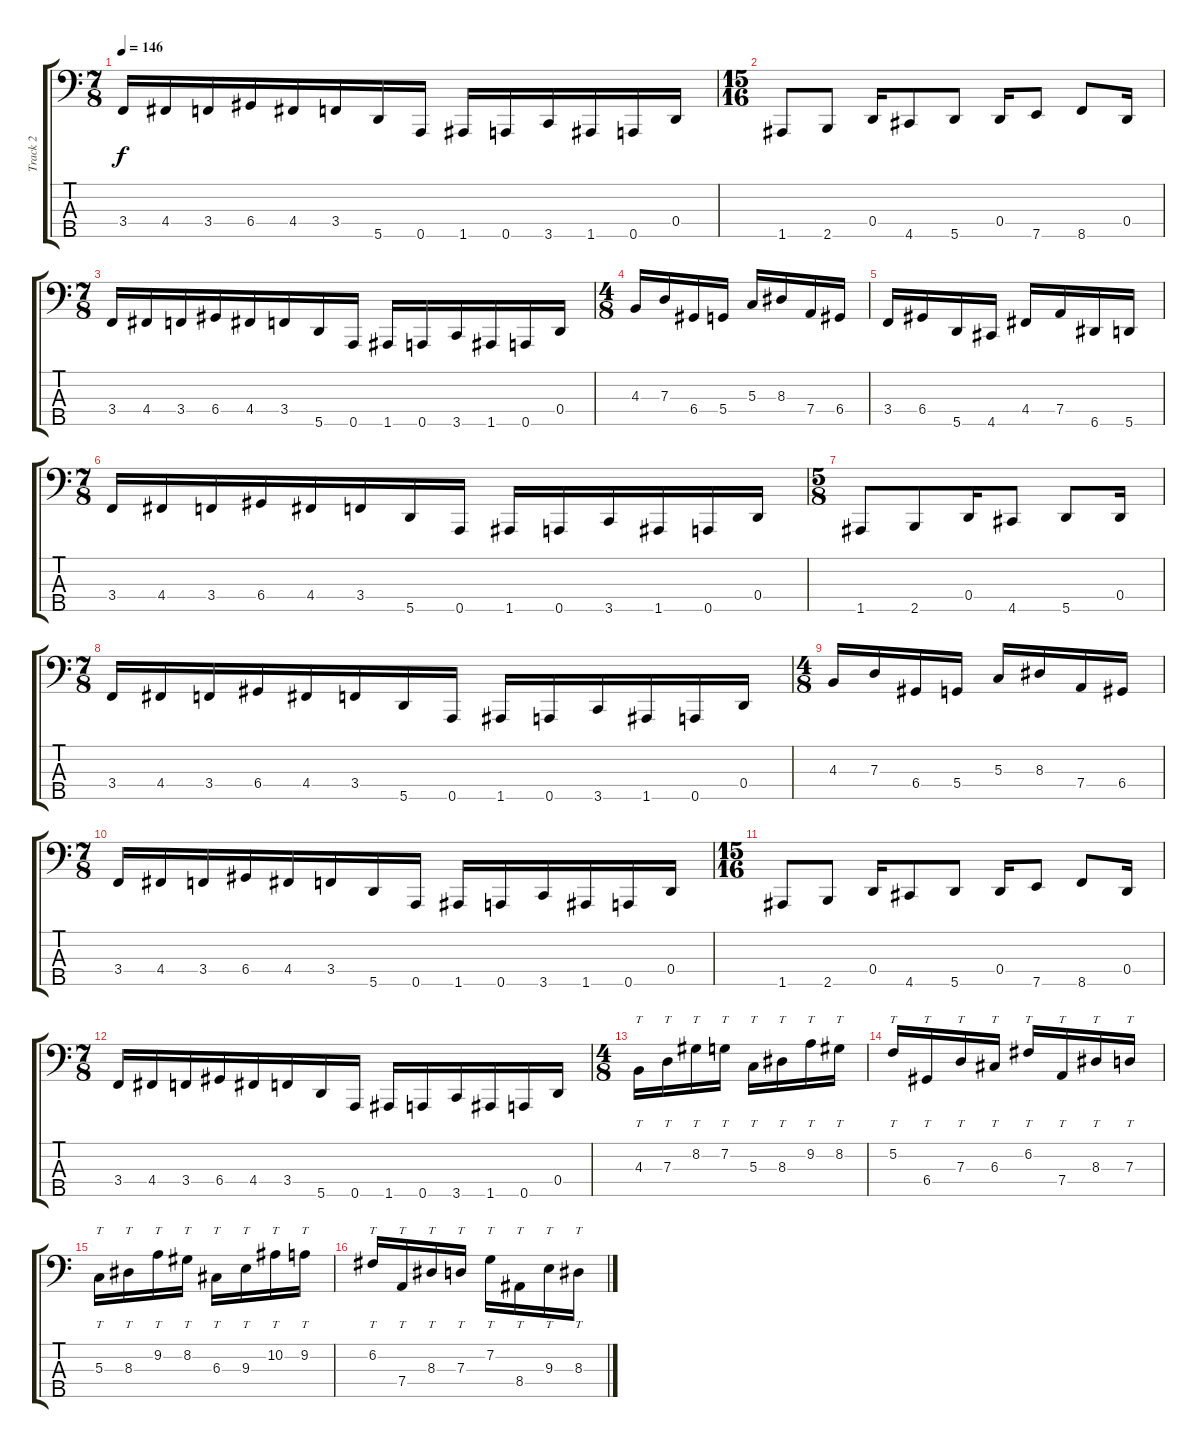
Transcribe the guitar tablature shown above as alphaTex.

\track ("Track 2" "Track 2") {instrument electricbassfinger}
\staff {score tabs}
\tuning (F2 C2 G1 D1 A0) {hide}
\ts (7 8)
\tempo 146
\clef f4
\ks c
3.4.16{dy f} 4.4.16 3.4.16 6.4.16 4.4.16 3.4.16 5.5.16 0.5.16 1.5.16 0.5.16 3.5.16 1.5.16 0.5.16 0.4.16 |
\ts (15 16)
1.5.8 2.5.8 0.4.16 4.5.8 5.5.8 0.4.16 7.5.8 8.5.8 0.4.16 |
\ts (7 8)
3.4.16 4.4.16 3.4.16 6.4.16 4.4.16 3.4.16 5.5.16 0.5.16 1.5.16 0.5.16 3.5.16 1.5.16 0.5.16 0.4.16 |
\ts (4 8)
4.3.16 7.3.16 6.4.16 5.4.16 5.3.16 8.3.16 7.4.16 6.4.16 |
3.4.16 6.4.16 5.5.16 4.5.16 4.4.16 7.4.16 6.5.16 5.5.16 |
\ts (7 8)
3.4.16 4.4.16 3.4.16 6.4.16 4.4.16 3.4.16 5.5.16 0.5.16 1.5.16 0.5.16 3.5.16 1.5.16 0.5.16 0.4.16 |
\ts (5 8)
1.5.8 2.5.8 0.4.16 4.5.8 5.5.8 0.4.16 |
\ts (7 8)
3.4.16 4.4.16 3.4.16 6.4.16 4.4.16 3.4.16 5.5.16 0.5.16 1.5.16 0.5.16 3.5.16 1.5.16 0.5.16 0.4.16 |
\ts (4 8)
4.3.16 7.3.16 6.4.16 5.4.16 5.3.16 8.3.16 7.4.16 6.4.16 |
\ts (7 8)
3.4.16 4.4.16 3.4.16 6.4.16 4.4.16 3.4.16 5.5.16 0.5.16 1.5.16 0.5.16 3.5.16 1.5.16 0.5.16 0.4.16 |
\ts (15 16)
1.5.8 2.5.8 0.4.16 4.5.8 5.5.8 0.4.16 7.5.8 8.5.8 0.4.16 |
\ts (7 8)
3.4.16 4.4.16 3.4.16 6.4.16 4.4.16 3.4.16 5.5.16 0.5.16 1.5.16 0.5.16 3.5.16 1.5.16 0.5.16 0.4.16 |
\ts (4 8)
4.3.16{tt} 7.3.16{tt} 8.2.16{tt} 7.2.16{tt} 5.3.16{tt} 8.3.16{tt} 9.2.16{tt} 8.2.16{tt} |
5.2.16{tt} 6.4.16{tt} 7.3.16{tt} 6.3.16{tt} 6.2.16{tt} 7.4.16{tt} 8.3.16{tt} 7.3.16{tt} |
5.3.16{tt} 8.3.16{tt} 9.2.16{tt} 8.2.16{tt} 6.3.16{tt} 9.3.16{tt} 10.2.16{tt} 9.2.16{tt} |
6.2.16{tt} 7.4.16{tt} 8.3.16{tt} 7.3.16{tt} 7.2.16{tt} 8.4.16{tt} 9.3.16{tt} 8.3.16{tt}
